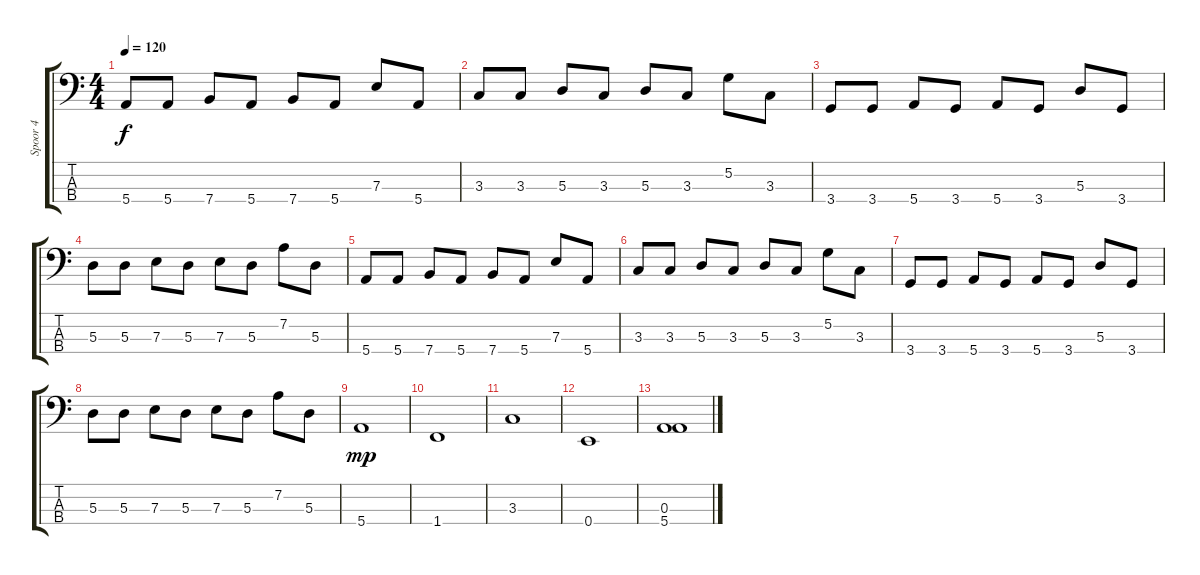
\track ("Spoor 4" "Spoor 4") {instrument electricbassfinger}
\staff {score tabs}
\tuning (G2 D2 A1 E1) {hide}
\ts (4 4)
\tempo 120
\clef f4
\ks c
5.4.8{dy f} 5.4.8 7.4.8 5.4.8 7.4.8 5.4.8 7.3.8 5.4.8 |
3.3.8 3.3.8 5.3.8 3.3.8 5.3.8 3.3.8 5.2.8 3.3.8 |
3.4.8 3.4.8 5.4.8 3.4.8 5.4.8 3.4.8 5.3.8 3.4.8 |
5.3.8 5.3.8 7.3.8 5.3.8 7.3.8 5.3.8 7.2.8 5.3.8 |
5.4.8 5.4.8 7.4.8 5.4.8 7.4.8 5.4.8 7.3.8 5.4.8 |
3.3.8 3.3.8 5.3.8 3.3.8 5.3.8 3.3.8 5.2.8 3.3.8 |
3.4.8 3.4.8 5.4.8 3.4.8 5.4.8 3.4.8 5.3.8 3.4.8 |
5.3.8 5.3.8 7.3.8 5.3.8 7.3.8 5.3.8 7.2.8 5.3.8 |
5.4.1{dy mp} |
1.4.1 |
3.3.1 |
0.4.1 |
(0.3 5.4).1
